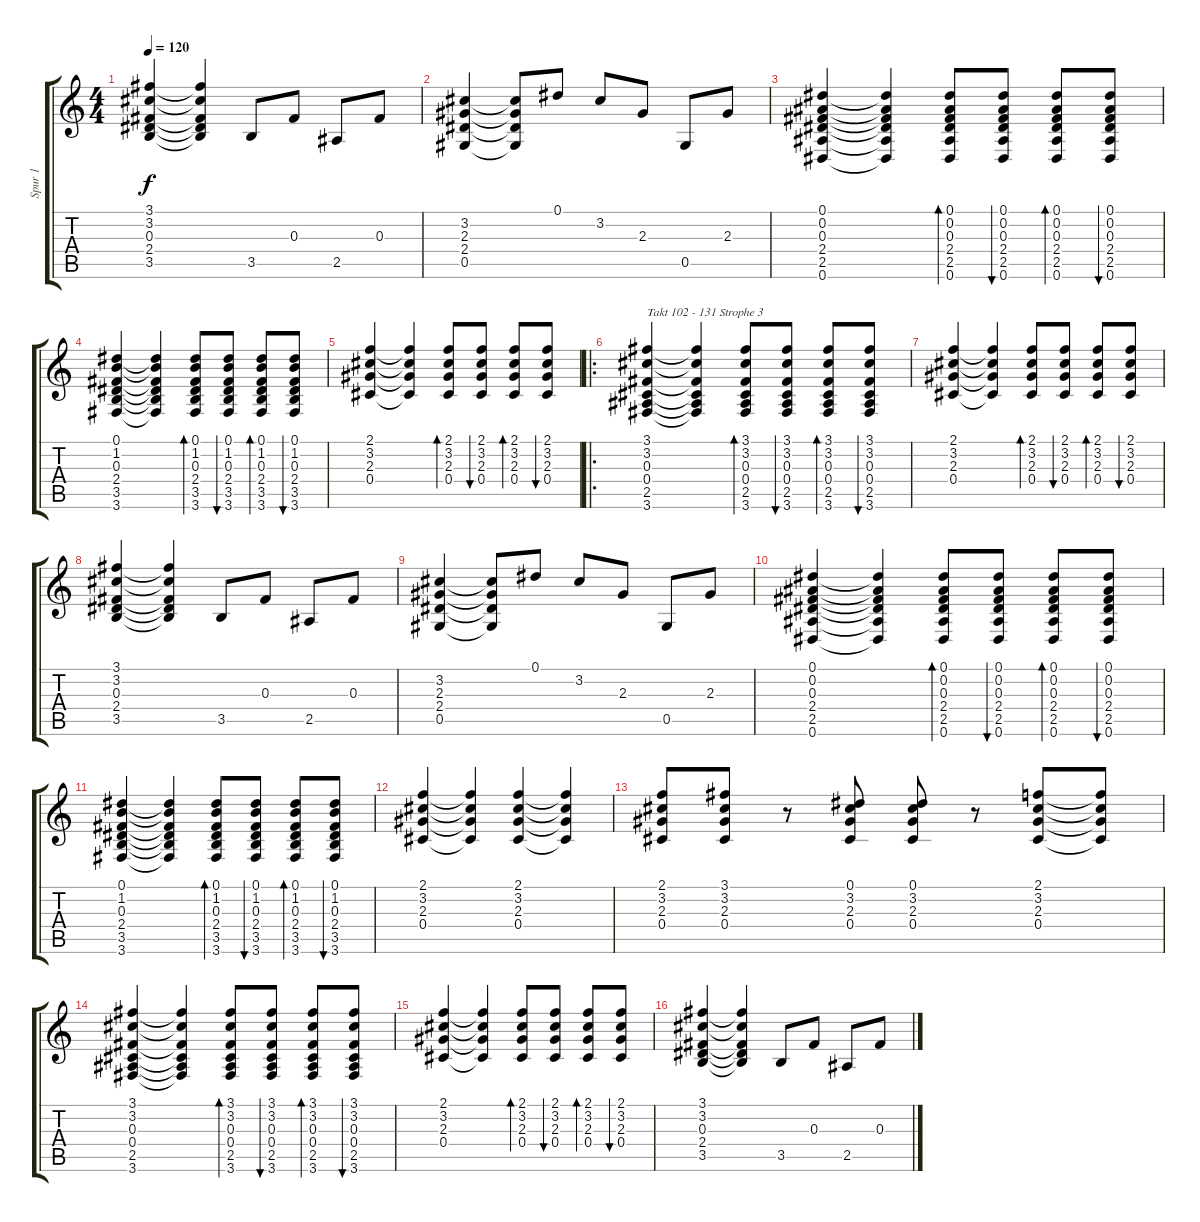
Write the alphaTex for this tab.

\track ("Spur 1" "Spur 1") {instrument acousticguitarsteel}
\staff {score tabs}
\tuning (Eb4 Bb3 Gb3 Db3 Ab2 Eb2) {hide}
\ts (4 4)
\tempo 120
\clef g2
\ks c
(3.1 3.2 0.3 2.4 3.5).4{dy f} (3.1{t} 3.2{t} 0.3{t} 2.4{t} 3.5{t}).4 3.5.8 0.3.8 2.5.8 0.3.8 |
(3.2 2.3 2.4 0.5).4 (3.2{t} 2.3{t} 2.4{t} 0.5{t}).8 0.1.8 3.2.8 2.3.8 0.5.8 2.3.8 |
(0.1 0.2 0.3 2.4 2.5 0.6).4 (0.1{t} 0.2{t} 0.3{t} 2.4{t} 2.5{t} 0.6{t}).4 (0.1 0.2 0.3 2.4 2.5 0.6).8{bd 30} (0.1 0.2 0.3 2.4 2.5 0.6).8{bu 30} (0.1 0.2 0.3 2.4 2.5 0.6).8{bd 30} (0.1 0.2 0.3 2.4 2.5 0.6).8{bu 30} |
(0.1 1.2 0.3 2.4 3.5 3.6).4 (0.1{t} 1.2{t} 0.3{t} 2.4{t} 3.5{t} 3.6{t}).4 (0.1 1.2 0.3 2.4 3.5 3.6).8{bd 30} (0.1 1.2 0.3 2.4 3.5 3.6).8{bu 30} (0.1 1.2 0.3 2.4 3.5 3.6).8{bd 30} (0.1 1.2 0.3 2.4 3.5 3.6).8{bu 30} |
(2.1 3.2 2.3 0.4).4 (2.1{t} 3.2{t} 2.3{t} 0.4{t}).4 (2.1 3.2 2.3 0.4).8{bd 30} (2.1 3.2 2.3 0.4).8{bu 30} (2.1 3.2 2.3 0.4).8{bd 30} (2.1 3.2 2.3 0.4).8{bu 30} |
\ro
(3.1 3.2 0.3 0.4 2.5 3.6).4{txt "Takt 102 - 131 Strophe 3"} (3.1{t} 3.2{t} 0.3{t} 0.4{t} 2.5{t} 3.6{t}).4 (3.1 3.2 0.3 0.4 2.5 3.6).8{bd 30} (3.1 3.2 0.3 0.4 2.5 3.6).8{bu 30} (3.1 3.2 0.3 0.4 2.5 3.6).8{bd 30} (3.1 3.2 0.3 0.4 2.5 3.6).8{bu 30} |
(2.1 3.2 2.3 0.4).4 (2.1{t} 3.2{t} 2.3{t} 0.4{t}).4 (2.1 3.2 2.3 0.4).8{bd 30} (2.1 3.2 2.3 0.4).8{bu 30} (2.1 3.2 2.3 0.4).8{bd 30} (2.1 3.2 2.3 0.4).8{bu 30} |
(3.1 3.2 0.3 2.4 3.5).4 (3.1{t} 3.2{t} 0.3{t} 2.4{t} 3.5{t}).4 3.5.8 0.3.8 2.5.8 0.3.8 |
(3.2 2.3 2.4 0.5).4 (3.2{t} 2.3{t} 2.4{t} 0.5{t}).8 0.1.8 3.2.8 2.3.8 0.5.8 2.3.8 |
(0.1 0.2 0.3 2.4 2.5 0.6).4 (0.1{t} 0.2{t} 0.3{t} 2.4{t} 2.5{t} 0.6{t}).4 (0.1 0.2 0.3 2.4 2.5 0.6).8{bd 30} (0.1 0.2 0.3 2.4 2.5 0.6).8{bu 30} (0.1 0.2 0.3 2.4 2.5 0.6).8{bd 30} (0.1 0.2 0.3 2.4 2.5 0.6).8{bu 30} |
(0.1 1.2 0.3 2.4 3.5 3.6).4 (0.1{t} 1.2{t} 0.3{t} 2.4{t} 3.5{t} 3.6{t}).4 (0.1 1.2 0.3 2.4 3.5 3.6).8{bd 30} (0.1 1.2 0.3 2.4 3.5 3.6).8{bu 30} (0.1 1.2 0.3 2.4 3.5 3.6).8{bd 30} (0.1 1.2 0.3 2.4 3.5 3.6).8{bu 30} |
(2.1 3.2 2.3 0.4).4 (2.1{t} 3.2{t} 2.3{t} 0.4{t}).4 (2.1 3.2 2.3 0.4).4 (2.1{t} 3.2{t} 2.3{t} 0.4{t}).4 |
(2.1 3.2 2.3 0.4).8 (3.1 3.2 2.3 0.4).8 r.8 (0.1 3.2 2.3 0.4).8 (0.1 3.2 2.3 0.4).8 r.8 (2.1 3.2 2.3 0.4).8 (2.1{t} 3.2{t} 2.3{t} 0.4{t}).8 |
(3.1 3.2 0.3 0.4 2.5 3.6).4 (3.1{t} 3.2{t} 0.3{t} 0.4{t} 2.5{t} 3.6{t}).4 (3.1 3.2 0.3 0.4 2.5 3.6).8{bd 30} (3.1 3.2 0.3 0.4 2.5 3.6).8{bu 30} (3.1 3.2 0.3 0.4 2.5 3.6).8{bd 30} (3.1 3.2 0.3 0.4 2.5 3.6).8{bu 30} |
(2.1 3.2 2.3 0.4).4 (2.1{t} 3.2{t} 2.3{t} 0.4{t}).4 (2.1 3.2 2.3 0.4).8{bd 30} (2.1 3.2 2.3 0.4).8{bu 30} (2.1 3.2 2.3 0.4).8{bd 30} (2.1 3.2 2.3 0.4).8{bu 30} |
(3.1 3.2 0.3 2.4 3.5).4 (3.1{t} 3.2{t} 0.3{t} 2.4{t} 3.5{t}).4 3.5.8 0.3.8 2.5.8 0.3.8
